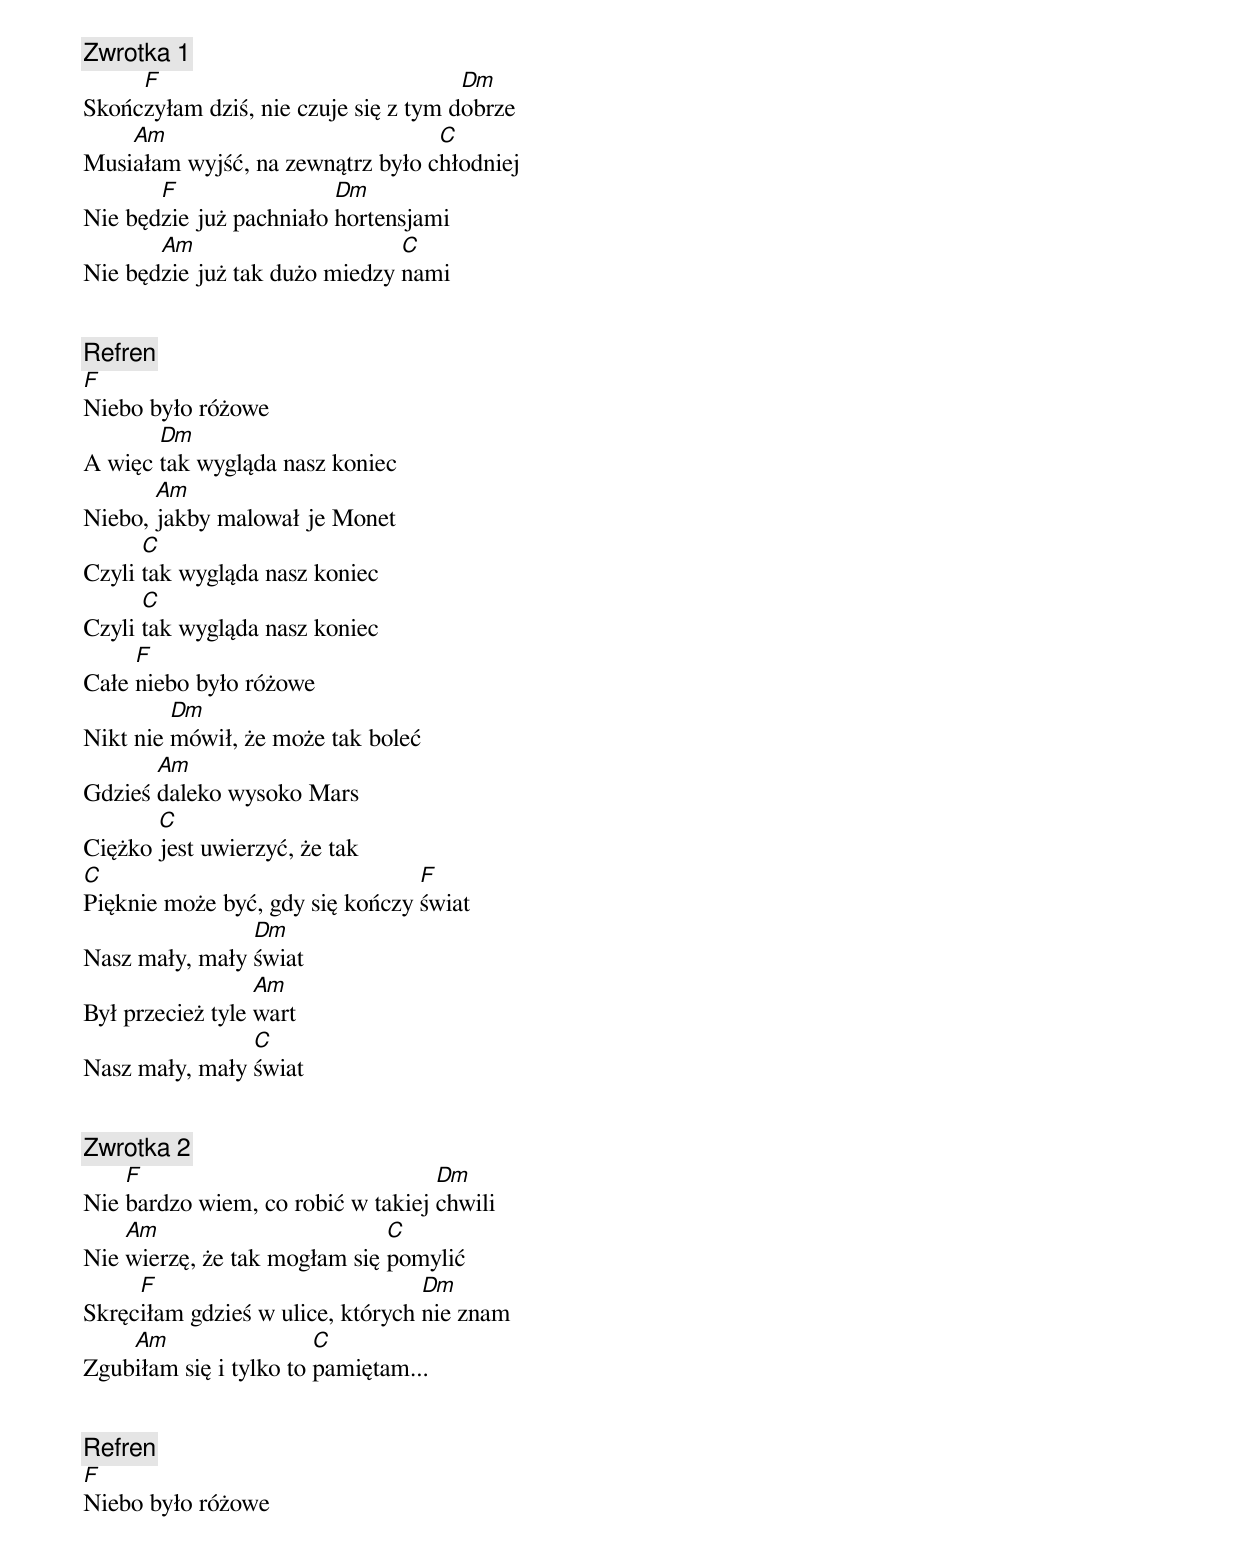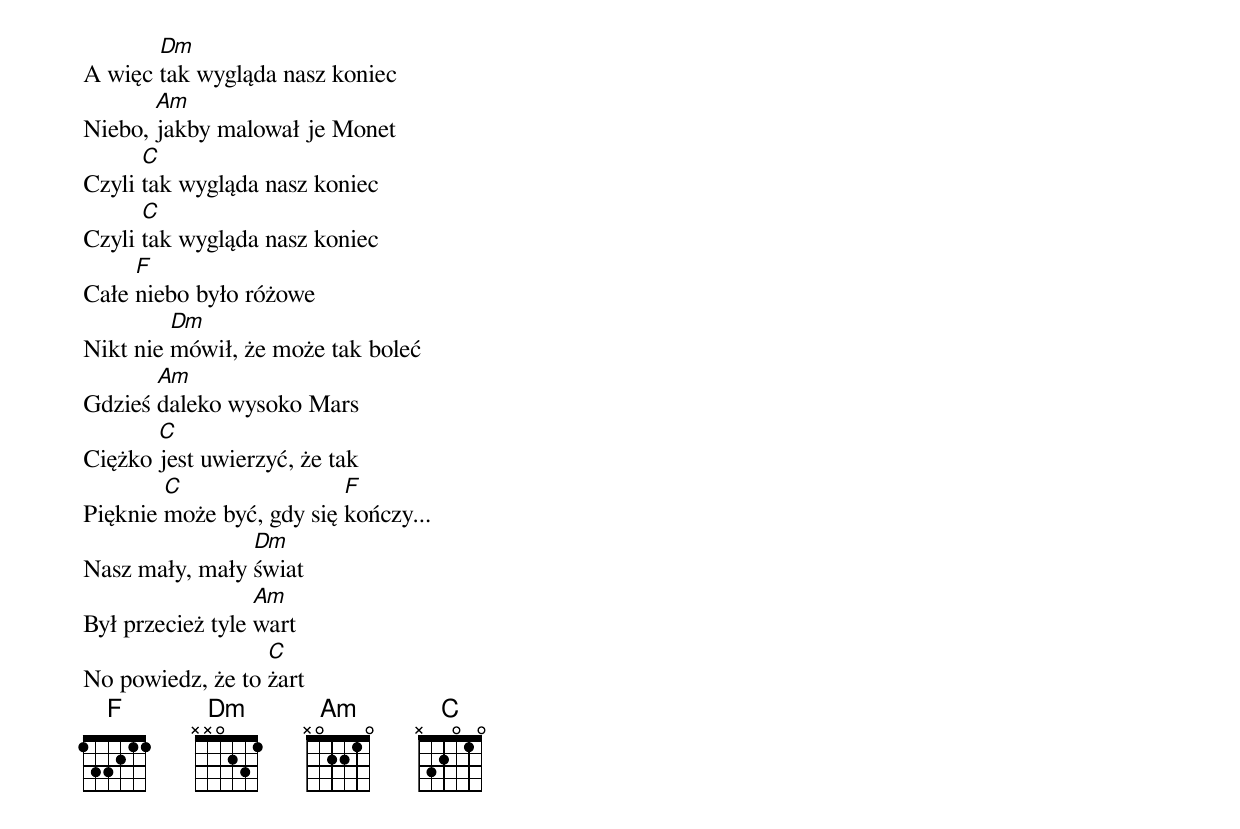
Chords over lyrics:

[Zwrotka 1]
     F                                Dm
Skończyłam dziś, nie czuje się z tym dobrze
    Am                            C
Musiałam wyjść, na zewnątrz było chłodniej
       F                 Dm
Nie będzie już pachniało hortensjami
       Am                      C
Nie będzie już tak dużo miedzy nami


[Refren]
F
Niebo było różowe
       Dm
A więc tak wygląda nasz koniec
       Am
Niebo, jakby malował je Monet
      C
Czyli tak wygląda nasz koniec
      C
Czyli tak wygląda nasz koniec
     F
Całe niebo było różowe
         Dm
Nikt nie mówił, że może tak boleć
       Am
Gdzieś daleko wysoko Mars
       C
Ciężko jest uwierzyć, że tak
C                                F
Pięknie może być, gdy się kończy świat
                Dm
Nasz mały, mały świat
                  Am
Był przecież tyle wart
                C
Nasz mały, mały świat


[Zwrotka 2]
    F                              Dm
Nie bardzo wiem, co robić w takiej chwili
    Am                        C
Nie wierzę, że tak mogłam się pomylić
     F                            Dm
Skręciłam gdziеś w ulice, których nie znam
    Am                  C
Zgubiłam się i tylko to pamiętam...


[Refren]
F
Niebo było różowе
       Dm
A więc tak wygląda nasz koniec
       Am
Niebo, jakby malował je Monet
      C
Czyli tak wygląda nasz koniec
      C
Czyli tak wygląda nasz koniec
     F
Całe niebo było różowe
         Dm
Nikt nie mówił, że może tak boleć
       Am
Gdzieś daleko wysoko Mars
       C
Ciężko jest uwierzyć, że tak
        C                 F
Pięknie może być, gdy się kończy...
                Dm
Nasz mały, mały świat
                  Am
Był przecież tyle wart
                  C
No powiedz, że to żart
